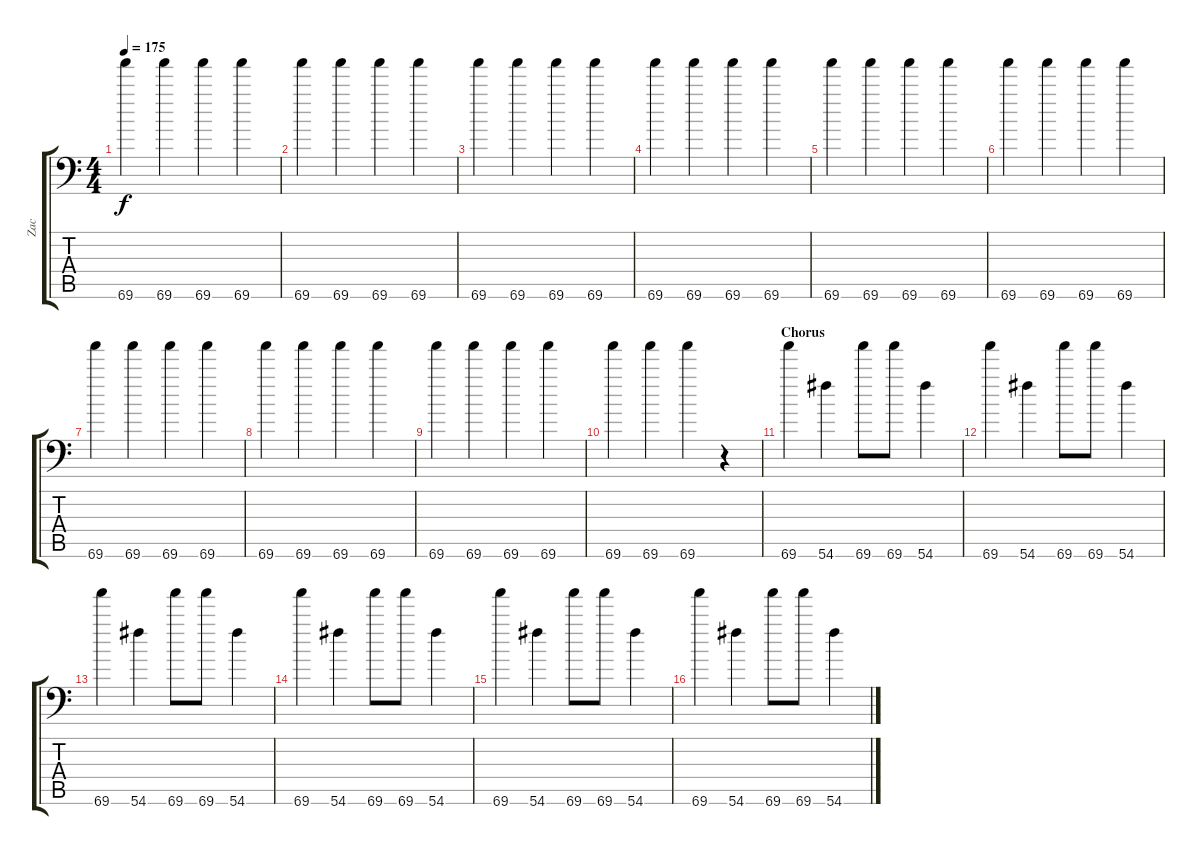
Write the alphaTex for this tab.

\track ("Zac" "Zac") {instrument acousticgrandpiano}
\staff {score tabs}
\tuning (C-1 C-1 C-1 C-1 C-1 C-1) {hide}
\ts (4 4)
\tempo 175
\clef f4
\ks c
69.6.4{dy f} 69.6.4 69.6.4 69.6.4 |
69.6.4 69.6.4 69.6.4 69.6.4 |
69.6.4 69.6.4 69.6.4 69.6.4 |
69.6.4 69.6.4 69.6.4 69.6.4 |
69.6.4 69.6.4 69.6.4 69.6.4 |
69.6.4 69.6.4 69.6.4 69.6.4 |
69.6.4 69.6.4 69.6.4 69.6.4 |
69.6.4 69.6.4 69.6.4 69.6.4 |
69.6.4 69.6.4 69.6.4 69.6.4 |
69.6.4 69.6.4 69.6.4 r.4 |
\section ("" "Chorus")
69.6.4 54.6.4 69.6.8 69.6.8 54.6.4 |
69.6.4 54.6.4 69.6.8 69.6.8 54.6.4 |
69.6.4 54.6.4 69.6.8 69.6.8 54.6.4 |
69.6.4 54.6.4 69.6.8 69.6.8 54.6.4 |
69.6.4 54.6.4 69.6.8 69.6.8 54.6.4 |
69.6.4 54.6.4 69.6.8 69.6.8 54.6.4
